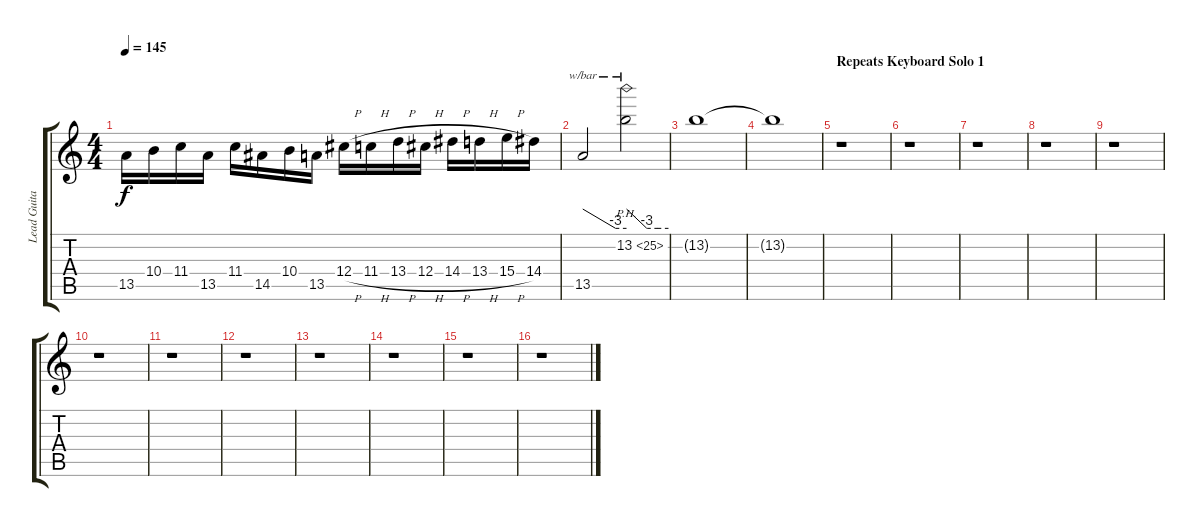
\track ("Lead Guitar" "Lead Guita") {instrument distortionguitar}
\staff {score tabs}
\tuning (Eb4 Bb3 Gb3 Db3 Ab2 Eb2) {hide}
\ts (4 4)
\tempo 145
\clef g2
\ks c
13.5.16{dy f} 10.4.16 11.4.16 13.5.16 11.4.16 14.5.16 10.4.16 13.5.16 12.4{h}.16 11.4{h}.16 13.4{h}.16 12.4{h}.16 14.4{h}.16 13.4{h}.16 15.4{h}.16 14.4.16 |
13.5.2{tbe (custom default 0 0 45 -12 60 -12)} 13.2{ph 12}.2{tbe (custom default 0 0 29 -12 45 -12 60 -12)} |
13.2{t}.1{volume 0} |
13.2{t}.1 |
\section ("" "Repeats Keyboard Solo 1")
r.1 |
r.1 |
r.1 |
r.1 |
r.1 |
r.1 |
r.1 |
r.1 |
r.1 |
r.1 |
r.1 |
r.1
